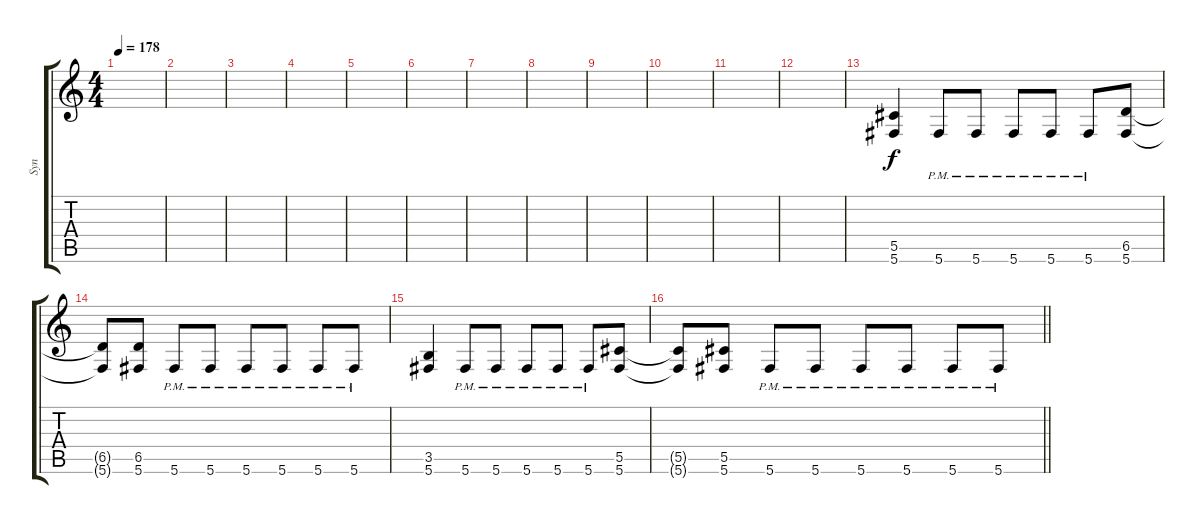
\track ("Syn" "Syn") {instrument distortionguitar}
\staff {score tabs}
\tuning (Eb4 Bb3 Gb3 Db3 Ab2 Db2) {hide}
\ts (4 4)
\tempo 178
\clef g2
\ks c
|
|
|
|
|
|
|
|
|
|
|
|
(5.5 5.6).4 5.6{pm}.8 5.6{pm}.8 5.6{pm}.8 5.6{pm}.8 5.6{pm}.8 (6.5 5.6).8 |
(6.5{t} 5.6{t}).8 (6.5 5.6).8 5.6{pm}.8 5.6{pm}.8 5.6{pm}.8 5.6{pm}.8 5.6{pm}.8 5.6{pm}.8 |
(3.5 5.6).4 5.6{pm}.8 5.6{pm}.8 5.6{pm}.8 5.6{pm}.8 5.6{pm}.8 (5.5 5.6).8 |
\barLineRight lightlight
(5.5{t} 5.6{t}).8 (5.5 5.6).8 5.6{pm}.8 5.6{pm}.8 5.6{pm}.8 5.6{pm}.8 5.6{pm}.8 5.6{pm}.8
